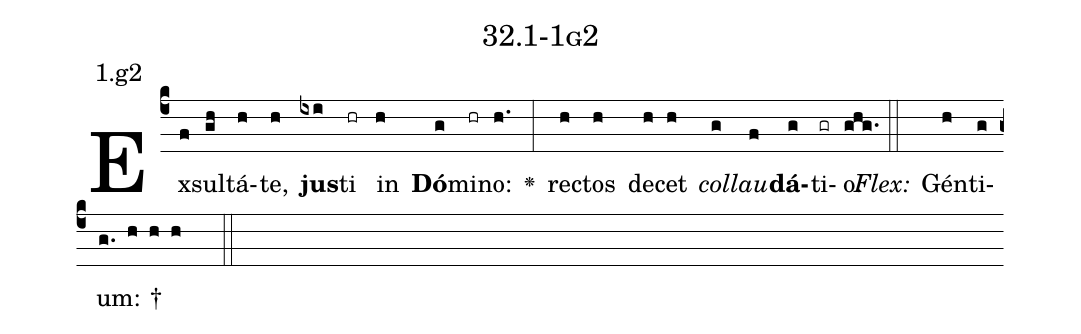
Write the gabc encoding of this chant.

name: 32.1-1g2;
annotation: 1.g2;
%%
(c4)Ex(f)sul(gh)tá(h)te,(h) <b>jus</b>(ixi)ti(hr) in(h) <b>Dó</b>(g)mi(hr)no:(h.) <v>\greheightstar</v>(:) rec(h)tos(h) de(h)cet(h) <i>col</i>(g)<i>lau</i>(f)<b>dá</b>(g)ti(gr)o.(ghg.) (::)
<i>Flex:</i>()  Gén(h)ti(g)um: †(g. h h h  ::)

%E(h) u(h) o(g) u(f) a(g) e.(ghg.) (::)
